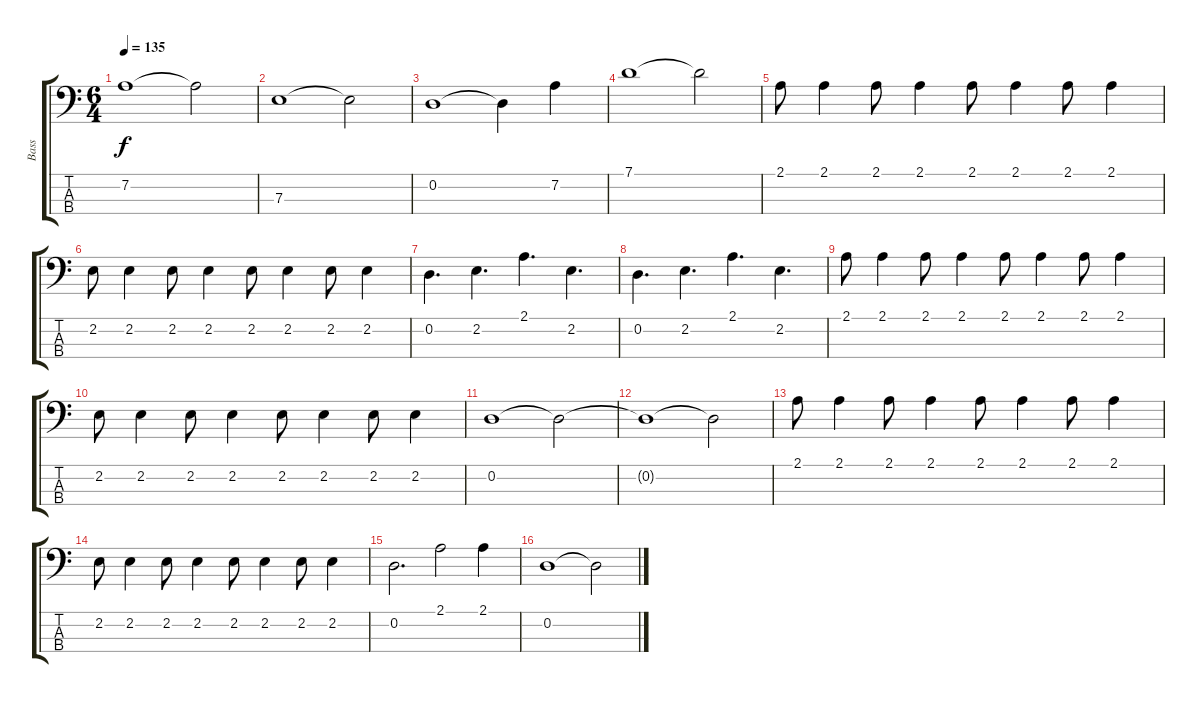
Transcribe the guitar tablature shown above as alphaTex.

\track ("Bass" "Bass") {instrument electricbassfinger}
\staff {score tabs}
\tuning (G2 D2 A1 E1) {hide}
\ts (6 4)
\tempo 135
\clef f4
\ks c
7.2.1{dy f} 7.2{t}.2 |
7.3.1 7.3{t}.2 |
0.2.1 0.2{t}.4 7.2.4 |
7.1.1 7.1{t}.2 |
2.1.8 2.1.4 2.1.8 2.1.4 2.1.8 2.1.4 2.1.8 2.1.4 |
2.2.8 2.2.4 2.2.8 2.2.4 2.2.8 2.2.4 2.2.8 2.2.4 |
0.2.4{d} 2.2.4{d} 2.1.4{d} 2.2.4{d} |
0.2.4{d} 2.2.4{d} 2.1.4{d} 2.2.4{d} |
2.1.8 2.1.4 2.1.8 2.1.4 2.1.8 2.1.4 2.1.8 2.1.4 |
2.2.8 2.2.4 2.2.8 2.2.4 2.2.8 2.2.4 2.2.8 2.2.4 |
0.2.1 0.2{t}.2 |
0.2{t}.1 0.2{t}.2 |
2.1.8 2.1.4 2.1.8 2.1.4 2.1.8 2.1.4 2.1.8 2.1.4 |
2.2.8 2.2.4 2.2.8 2.2.4 2.2.8 2.2.4 2.2.8 2.2.4 |
0.2.2{d} 2.1.2 2.1.4 |
0.2.1 0.2{t}.2
